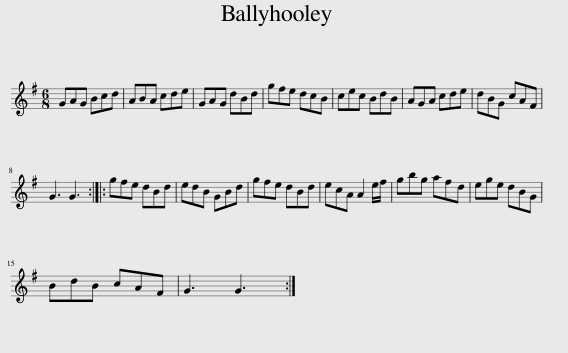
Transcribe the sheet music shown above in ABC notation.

X:1
L:1/8
M:6/8
I:linebreak $
K:G
V:1 treble
V:1
 GAG Bcd | ABA cde | GAG dBd | gfe dcB | cec BdB | %5
 AGA cde | dBG cAF |$ G3 G3 :: gfe dBd | edB GBd | %10
 gfe dBd | ecA A2 e/f/ | gbg afd | ege dBG |$ BdB cAF | %15
 G3 G3 :| %16
